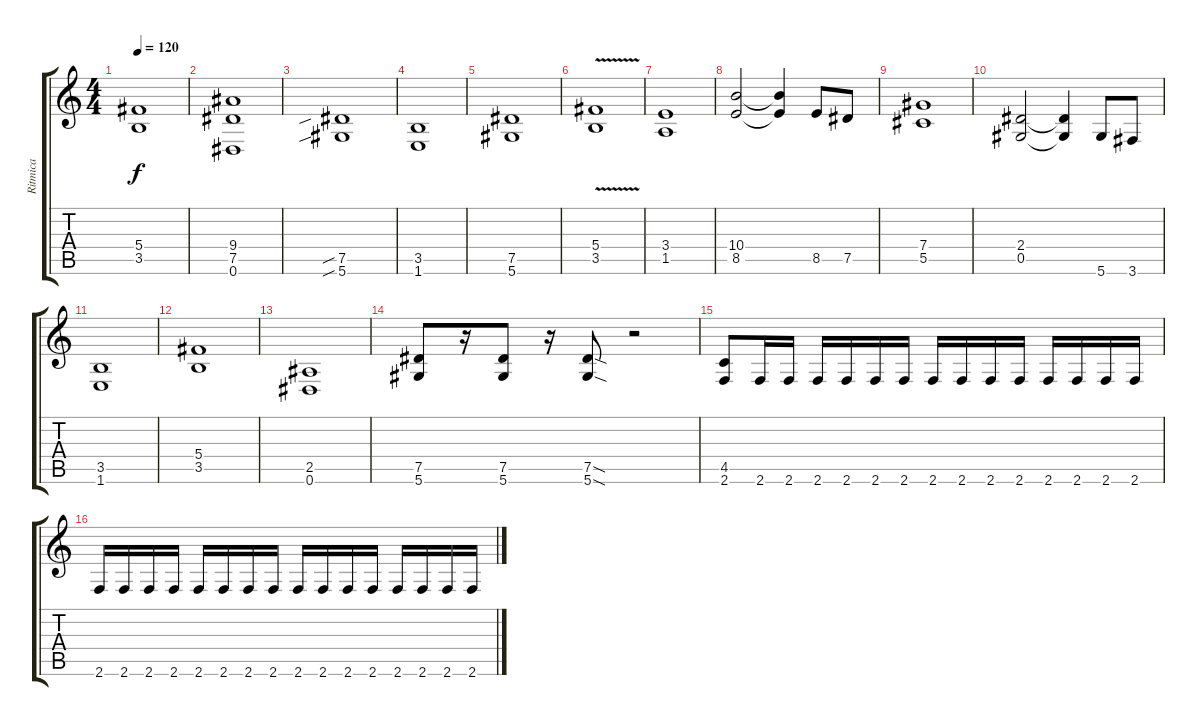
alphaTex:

\track ("Ritmica" "Ritmica") {instrument acousticguitarnylon}
\staff {score tabs}
\tuning (Eb4 Bb3 Gb3 Db3 Ab2 Eb2) {hide}
\ts (4 4)
\tempo 120
\clef g2
\ks c
(5.4 3.5).1{dy f} |
(9.4 7.5 0.6).1 |
(7.5{sib} 5.6{sib}).1 |
(3.5 1.6).1 |
(7.5 5.6).1 |
(5.4 3.5{v}).1 |
(3.4 1.5).1 |
(10.4 8.5).2 (10.4{t} 8.5{t}).4 8.5.8 7.5.8 |
(7.4 5.5).1 |
(2.4 0.5).2 (2.4{t} 0.5{t}).4 5.6.8 3.6.8 |
(3.5 1.6).1 |
(5.4 3.5).1 |
(2.5 0.6).1 |
(7.5 5.6).8 r.16 (7.5 5.6).8 r.16 (7.5{sod} 5.6{sod}).8 r.2 |
(4.5 2.6).8 2.6.16 2.6.16 2.6.16 2.6.16 2.6.16 2.6.16 2.6.16 2.6.16 2.6.16 2.6.16 2.6.16 2.6.16 2.6.16 2.6.16 |
2.6.16 2.6.16 2.6.16 2.6.16 2.6.16 2.6.16 2.6.16 2.6.16 2.6.16 2.6.16 2.6.16 2.6.16 2.6.16 2.6.16 2.6.16 2.6.16
